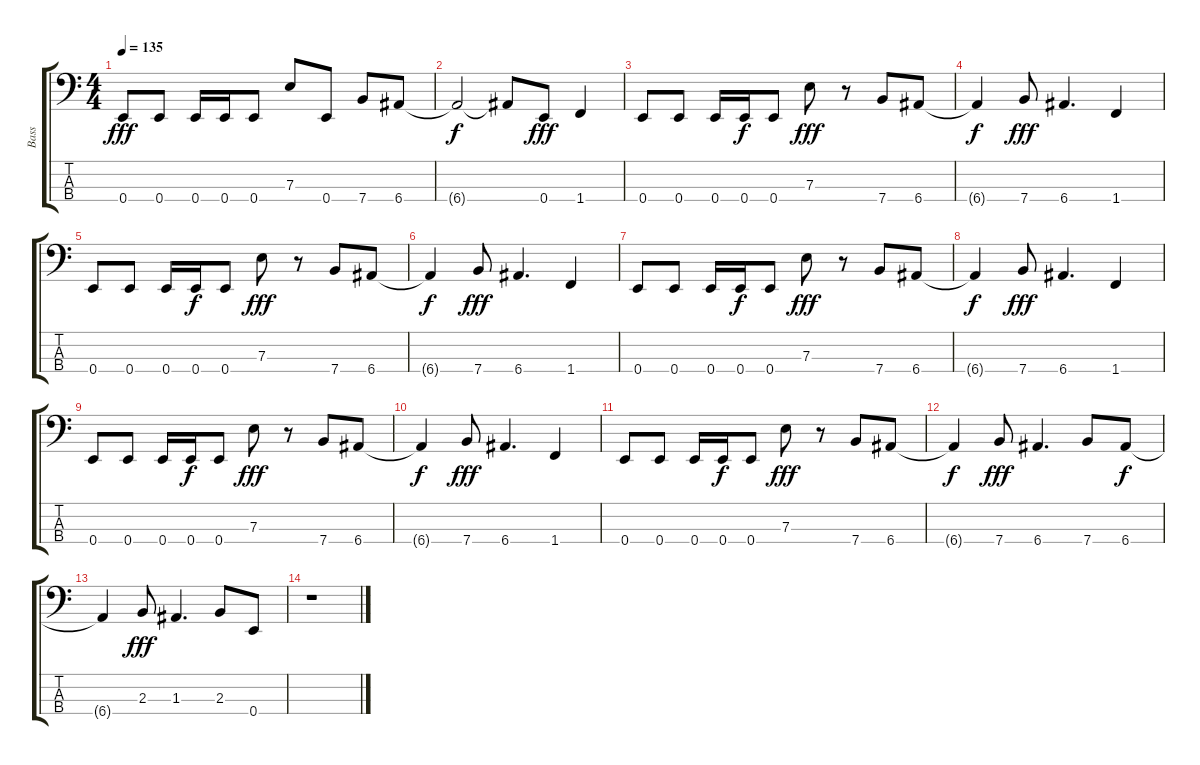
\track ("Bass                " "Bass      ") {instrument acousticbass}
\staff {score tabs}
\tuning (G2 D2 A1 E1) {hide}
\ts (4 4)
\tempo 135
\clef f4
\ks c
0.4.8{dy fff} 0.4.8 0.4.16 0.4.16 0.4.8 7.3.8 0.4.8 7.4.8 6.4.8 |
6.4{t}.2{dy f} 6.4{t}.8 0.4.8{dy fff} 1.4.4 |
0.4.8 0.4.8 0.4.16 0.4.16{dy f} 0.4.8 7.3.8{dy fff} r.8 7.4.8 6.4.8 |
6.4{t}.4{dy f} 7.4.8{dy fff} 6.4.4{d} 1.4.4 |
0.4.8 0.4.8 0.4.16 0.4.16{dy f} 0.4.8 7.3.8{dy fff} r.8 7.4.8 6.4.8 |
6.4{t}.4{dy f} 7.4.8{dy fff} 6.4.4{d} 1.4.4 |
0.4.8 0.4.8 0.4.16 0.4.16{dy f} 0.4.8 7.3.8{dy fff} r.8 7.4.8 6.4.8 |
6.4{t}.4{dy f} 7.4.8{dy fff} 6.4.4{d} 1.4.4 |
0.4.8 0.4.8 0.4.16 0.4.16{dy f} 0.4.8 7.3.8{dy fff} r.8 7.4.8 6.4.8 |
6.4{t}.4{dy f} 7.4.8{dy fff} 6.4.4{d} 1.4.4 |
0.4.8 0.4.8 0.4.16 0.4.16{dy f} 0.4.8 7.3.8{dy fff} r.8 7.4.8 6.4.8 |
6.4{t}.4{dy f} 7.4.8{dy fff} 6.4.4{d} 7.4.8 6.4.8{dy f} |
6.4{t}.4 2.3.8{dy fff} 1.3.4{d} 2.3.8 0.4.8 |
r.1
